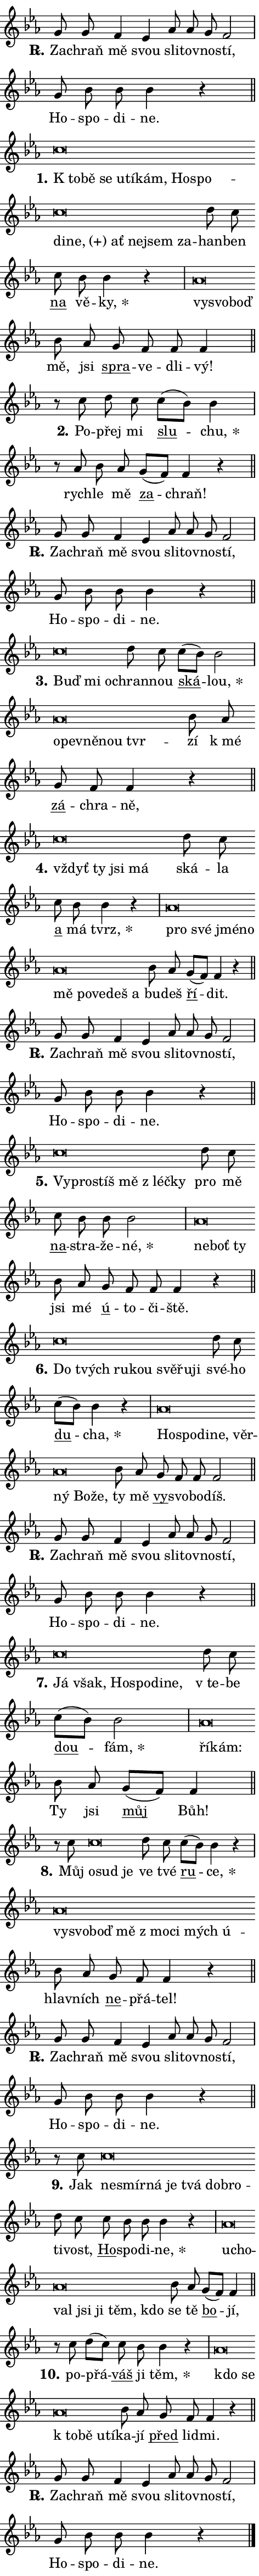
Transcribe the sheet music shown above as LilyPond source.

\version "2.24.0"
\header { tagline = "" }
\paper {
  indent = 0\cm
  top-margin = 0\cm
  right-margin = 0.13\cm % to fit lyric hyphens
  bottom-margin = 0\cm
  left-margin = 0\cm
  paper-width = 8\cm
  page-breaking = #ly:one-page-breaking
  system-system-spacing.basic-distance = #11
  score-system-spacing.basic-distance = #11
  ragged-last = ##f
}


%% Author: Thomas Morley
%% https://lists.gnu.org/archive/html/lilypond-user/2020-05/msg00002.html
#(define (line-position grob)
"Returns position of @var[grob} in current system:
   @code{'start}, if at first time-step
   @code{'end}, if at last time-step
   @code{'middle} otherwise
"
  (let* ((col (ly:item-get-column grob))
         (ln (ly:grob-object col 'left-neighbor))
         (rn (ly:grob-object col 'right-neighbor))
         (col-to-check-left (if (ly:grob? ln) ln col))
         (col-to-check-right (if (ly:grob? rn) rn col))
         (break-dir-left
           (and
             (ly:grob-property col-to-check-left 'non-musical #f)
             (ly:item-break-dir col-to-check-left)))
         (break-dir-right
           (and
             (ly:grob-property col-to-check-right 'non-musical #f)
             (ly:item-break-dir col-to-check-right))))
        (cond ((eqv? 1 break-dir-left) 'start)
              ((eqv? -1 break-dir-right) 'end)
              (else 'middle))))

#(define (tranparent-at-line-position vctor)
  (lambda (grob)
  "Relying on @code{line-position} select the relevant enry from @var{vctor}.
Used to determine transparency,"
    (case (line-position grob)
      ((end) (not (vector-ref vctor 0)))
      ((middle) (not (vector-ref vctor 1)))
      ((start) (not (vector-ref vctor 2))))))

noteHeadBreakVisibility =
#(define-music-function (break-visibility)(vector?)
"Makes @code{NoteHead}s transparent relying on @var{break-visibility}"
#{
  \override NoteHead.transparent =
    #(tranparent-at-line-position break-visibility)
#})

#(define delete-ledgers-for-transparent-note-heads
  (lambda (grob)
    "Reads whether a @code{NoteHead} is transparent.
If so this @code{NoteHead} is removed from @code{'note-heads} from
@var{grob}, which is supposed to be @code{LedgerLineSpanner}.
As a result ledgers are not printed for this @code{NoteHead}"
    (let* ((nhds-array (ly:grob-object grob 'note-heads))
           (nhds-list
             (if (ly:grob-array? nhds-array)
                 (ly:grob-array->list nhds-array)
                 '()))
           ;; Relies on the transparent-property being done before
           ;; Staff.LedgerLineSpanner.after-line-breaking is executed.
           ;; This is fragile ...
           (to-keep
             (remove
               (lambda (nhd)
                 (ly:grob-property nhd 'transparent #f))
               nhds-list)))
      ;; TODO find a better method to iterate over grob-arrays, similiar
      ;; to filter/remove etc for lists
      ;; For now rebuilt from scratch
      (set! (ly:grob-object grob 'note-heads)  '())
      (for-each
        (lambda (nhd)
          (ly:pointer-group-interface::add-grob grob 'note-heads nhd))
        to-keep))))

squashNotes = {
  \override NoteHead.X-extent = #'(-0.2 . 0.2)
  \override NoteHead.Y-extent = #'(-0.75 . 0)
  \override NoteHead.stencil =
    #(lambda (grob)
       (let ((pos (ly:grob-property grob 'staff-position)))
         (begin
           (if (< pos -7) (display "ERROR: Lower brevis then expected\n") (display ""))
           (if (<= pos -6) ly:text-interface::print ly:note-head::print))))
}
unSquashNotes = {
  \revert NoteHead.X-extent
  \revert NoteHead.Y-extent
  \revert NoteHead.stencil
}

hideNotes = \noteHeadBreakVisibility #begin-of-line-visible
unHideNotes = \noteHeadBreakVisibility #all-visible

% work-around for resetting accidentals
% https://lilypond.org/doc/v2.23/Documentation/notation/displaying-rhythms#unmetered-music
cadenzaMeasure = {
  \cadenzaOff
  \partial 1024 s1024
  \cadenzaOn
}

#(define-markup-command (accent layout props text) (markup?)
  "Underline accented syllable"
  (interpret-markup layout props
    #{\markup \override #'(offset . 4.3) \underline { #text }#}))

responsum = \markup \concat {
  "R" \hspace #-1.05 \path #0.1 #'((moveto 0 0.07) (lineto 0.9 0.8)) \hspace #0.05 "."
}

spaceSize = #0.6828661417322834 % exact space size for TeX Gyre Schola

\layout {
  \context {
    \Staff
    \remove "Time_signature_engraver"
    \override LedgerLineSpanner.after-line-breaking = #delete-ledgers-for-transparent-note-heads
  }
  \context {
    \Lyrics {
      \override LyricSpace.minimum-distance = \spaceSize
      \override LyricText.font-name = #"TeX Gyre Schola"
      \override LyricText.font-size = 1
      \override StanzaNumber.font-name = #"TeX Gyre Schola Bold"
      \override StanzaNumber.font-size = 1
    }
  }
  \context {
    \Score 
    \override NoteHead.text =
      #(lambda (grob) 
        (let ((pos (ly:grob-property grob 'staff-position)))
          #{\markup {
            \combine
              \halign #-0.55 \raise #(if (= pos -6) 0 0.5) \override #'(thickness . 2) \draw-line #'(3.2 . 0)
              \musicglyph "noteheads.sM1"
          }#}))
  }
}

% magnetic-lyrics.ily
%
%   written by
%     Jean Abou Samra <jean@abou-samra.fr>
%     Werner Lemberg <wl@gnu.org>
%
%   adapted by
%     Jiri Hon <jiri.hon@gmail.com>
%
% Version 2022-Apr-15

% https://www.mail-archive.com/lilypond-user@gnu.org/msg149350.html

#(define (Left_hyphen_pointer_engraver context)
   "Collect syllable-hyphen-syllable occurrences in lyrics and store
them in properties.  This engraver only looks to the left.  For
example, if the lyrics input is @code{foo -- bar}, it does the
following.

@itemize @bullet
@item
Set the @code{text} property of the @code{LyricHyphen} grob between
@q{foo} and @q{bar} to @code{foo}.

@item
Set the @code{left-hyphen} property of the @code{LyricText} grob with
text @q{foo} to the @code{LyricHyphen} grob between @q{foo} and
@q{bar}.
@end itemize

Use this auxiliary engraver in combination with the
@code{lyric-@/text::@/apply-@/magnetic-@/offset!} hook."
   (let ((hyphen #f)
         (text #f))
     (make-engraver
      (acknowledgers
       ((lyric-syllable-interface engraver grob source-engraver)
        (set! text grob)))
      (end-acknowledgers
       ((lyric-hyphen-interface engraver grob source-engraver)
        ;(when (not (grob::has-interface grob 'lyric-space-interface))
          (set! hyphen grob)));)
      ((stop-translation-timestep engraver)
       (when (and text hyphen)
         (ly:grob-set-object! text 'left-hyphen hyphen))
       (set! text #f)
       (set! hyphen #f)))))

#(define (lyric-text::apply-magnetic-offset! grob)
   "If the space between two syllables is less than the value in
property @code{LyricText@/.details@/.squash-threshold}, move the right
syllable to the left so that it gets concatenated with the left
syllable.

Use this function as a hook for
@code{LyricText@/.after-@/line-@/breaking} if the
@code{Left_@/hyphen_@/pointer_@/engraver} is active."
   (let ((hyphen (ly:grob-object grob 'left-hyphen #f)))
     (when hyphen
       (let ((left-text (ly:spanner-bound hyphen LEFT)))
         (when (grob::has-interface left-text 'lyric-syllable-interface)
           (let* ((common (ly:grob-common-refpoint grob left-text X))
                  (this-x-ext (ly:grob-extent grob common X))
                  (left-x-ext
                   (begin
                     ;; Trigger magnetism for left-text.
                     (ly:grob-property left-text 'after-line-breaking)
                     (ly:grob-extent left-text common X)))
                  ;; `delta` is the gap width between two syllables.
                  (delta (- (interval-start this-x-ext)
                            (interval-end left-x-ext)))
                  (details (ly:grob-property grob 'details))
                  (threshold (assoc-get 'squash-threshold details 0.2)))
             (when (< delta threshold)
               (let* (;; We have to manipulate the input text so that
                      ;; ligatures crossing syllable boundaries are not
                      ;; disabled.  For languages based on the Latin
                      ;; script this is essentially a beautification.
                      ;; However, for non-Western scripts it can be a
                      ;; necessity.
                      (lt (ly:grob-property left-text 'text))
                      (rt (ly:grob-property grob 'text))
                      (is-space (grob::has-interface hyphen 'lyric-space-interface))
                      (space (if is-space " " ""))
                      (extra-delta (if is-space spaceSize 0))
                      ;; Append new syllable.
                      (ltrt-space (if (and (string? lt) (string? rt))
                                (string-append lt space rt)
                                (make-concat-markup (list lt space rt))))
                      ;; Right-align `ltrt` to the right side.
                      (ltrt-space-markup (grob-interpret-markup
                               grob
                               (make-translate-markup
                                (cons (interval-length this-x-ext) 0)
                                (make-right-align-markup ltrt-space)))))
                 (begin
                   ;; Don't print `left-text`.
                   (ly:grob-set-property! left-text 'stencil #f)
                   ;; Set text and stencil (which holds all collected
                   ;; syllables so far) and shift it to the left.
                   (ly:grob-set-property! grob 'text ltrt-space)
                   (ly:grob-set-property! grob 'stencil ltrt-space-markup)
                   (ly:grob-translate-axis! grob (- (- delta extra-delta)) X))))))))))


#(define (lyric-hyphen::displace-bounds-first grob)
   ;; Make very sure this callback isn't triggered too early.
   (let ((left (ly:spanner-bound grob LEFT))
         (right (ly:spanner-bound grob RIGHT)))
     (ly:grob-property left 'after-line-breaking)
     (ly:grob-property right 'after-line-breaking)
     (ly:lyric-hyphen::print grob)))

squashThreshold = #0.4

\layout {
  \context {
    \Lyrics
    \consists #Left_hyphen_pointer_engraver
    \override LyricText.after-line-breaking =
      #lyric-text::apply-magnetic-offset!
    \override LyricHyphen.stencil = #lyric-hyphen::displace-bounds-first
    \override LyricText.details.squash-threshold = \squashThreshold
    \override LyricHyphen.minimum-distance = 0
    \override LyricHyphen.minimum-length = \squashThreshold
  }
}

squashText = \override LyricText.details.squash-threshold = 9999
unSquashText = \override LyricText.details.squash-threshold = \squashThreshold

leftText = \override LyricText.self-alignment-X = #LEFT
unLeftText = \revert LyricText.self-alignment-X

starOffset = #(lambda (grob) 
                (let ((x_offset (ly:self-alignment-interface::aligned-on-x-parent grob)))
                  (if (= x_offset 0) 0 (+ x_offset 1.2))))

star = #(define-music-function (syllable)(string?)
"Append star separator at the end of a syllable"
#{
  \once \override LyricText.X-offset = #starOffset
  \lyricmode { \markup {
    #syllable
    \override #'((font-name . "TeX Gyre Schola Bold")) \hspace #0.2 \lower #0.65 \larger "*"
  } }
#})

starAccent = #(define-music-function (syllable)(string?)
"Append star separator at the end of a syllable and make accent"
#{
  \once \override LyricText.X-offset = #starOffset
  \lyricmode { \markup {
    \accent #syllable
    \override #'((font-name . "TeX Gyre Schola Bold")) \hspace #0.2 \lower #0.65 \larger "*"
  } }
#})

breath = #(define-music-function (syllable)(string?)
"Append breathing indicator at the end of a syllable"
#{
  \lyricmode { \markup { #syllable "+" } }
#})

optionalBreath = #(define-music-function (syllable)(string?)
"Append optional breathing indicator at the end of a syllable"
#{
  \lyricmode { \markup { #syllable "(+)" } }
#})


\score {
    <<
        \new Voice = "melody" { \cadenzaOn \key es \major \relative { g'8 g f4 es \bar "" as8 as g f2 \cadenzaMeasure \bar "|" g8 bes bes bes4 r \cadenzaMeasure \bar "||" \break } }
        \new Lyrics \lyricsto "melody" { \lyricmode { \set stanza = \responsum
Za -- chraň mě svou sli -- tov -- no -- stí, Ho -- spo -- di -- ne. } }
    >>
    \layout {}
}

\score {
    <<
        \new Voice = "melody" { \cadenzaOn \key es \major \relative { \squashNotes c''\breve*1/16 \hideNotes \breve*1/16 \bar "" \breve*1/16 \bar "" \breve*1/16 \bar "" \breve*1/16 \bar "" \breve*1/16 \bar "" \breve*1/16 \bar "" \breve*1/16 \bar "" \breve*1/16 \bar "" \breve*1/16 \bar "" \breve*1/16 \bar "" \breve*1/16 \bar "" \breve*1/16 \breve*1/16 \bar "" \unHideNotes \unSquashNotes d8 c \bar "" c bes bes4 r \cadenzaMeasure \bar "|" \squashNotes as\breve*1/16 \hideNotes \breve*1/16 \breve*1/16 \bar "" \unHideNotes \unSquashNotes bes8 as \bar "" g f f f4 \cadenzaMeasure \bar "||" \break } }
        \new Lyrics \lyricsto "melody" { \lyricmode { \set stanza = "1."
\leftText "K to" -- \squashText bě se u -- tí -- kám, Ho -- spo -- di -- \optionalBreath ne, ať nej -- sem za -- \unLeftText \unSquashText han -- ben \markup \accent na vě -- \star ky, \leftText vy -- \squashText svo -- boď \unLeftText \unSquashText mě, jsi \markup \accent spra -- ve -- dli -- vý! } }
    >>
    \layout {}
}

\score {
    <<
        \new Voice = "melody" { \cadenzaOn \key es \major \relative { r8 c'' d8 c \bar "" c[( bes)] bes4 \cadenzaMeasure \bar "|" r8 as bes8 as \bar "" g[( f)] f4 r \cadenzaMeasure \bar "||" \break } }
        \new Lyrics \lyricsto "melody" { \lyricmode { \set stanza = "2."
Po -- přej mi \markup \accent slu -- \star chu, rych -- le mě \markup \accent za -- chraň! } }
    >>
    \layout {}
}

\score {
    <<
        \new Voice = "melody" { \cadenzaOn \key es \major \relative { g'8 g f4 es \bar "" as8 as g f2 \cadenzaMeasure \bar "|" g8 bes bes bes4 r \cadenzaMeasure \bar "||" \break } }
        \new Lyrics \lyricsto "melody" { \lyricmode { \set stanza = \responsum
Za -- chraň mě svou sli -- tov -- no -- stí, Ho -- spo -- di -- ne. } }
    >>
    \layout {}
}

\score {
    <<
        \new Voice = "melody" { \cadenzaOn \key es \major \relative { \squashNotes c''\breve*1/16 \hideNotes \breve*1/16 \breve*1/16 \bar "" \unHideNotes \unSquashNotes d8 c \bar "" c[( bes)] bes2 \cadenzaMeasure \bar "|" \squashNotes as\breve*1/16 \hideNotes \breve*1/16 \bar "" \breve*1/16 \bar "" \breve*1/16 \breve*1/16 \bar "" \unHideNotes \unSquashNotes bes8 as \bar "" g f f4 r \cadenzaMeasure \bar "||" \break } }
        \new Lyrics \lyricsto "melody" { \lyricmode { \set stanza = "3."
\leftText Buď \squashText mi o -- \unLeftText \unSquashText chran -- nou \markup \accent ská -- \star lou, \leftText o -- \squashText pev -- ně -- nou tvr -- \unLeftText \unSquashText zí "k mé" \markup \accent zá -- chra -- ně, } }
    >>
    \layout {}
}

\score {
    <<
        \new Voice = "melody" { \cadenzaOn \key es \major \relative { \squashNotes c''\breve*1/16 \hideNotes \breve*1/16 \bar "" \breve*1/16 \breve*1/16 \bar "" \unHideNotes \unSquashNotes d8 c \bar "" c bes bes4 r \cadenzaMeasure \bar "|" \squashNotes as\breve*1/16 \hideNotes \breve*1/16 \bar "" \breve*1/16 \bar "" \breve*1/16 \bar "" \breve*1/16 \bar "" \breve*1/16 \bar "" \breve*1/16 \bar "" \breve*1/16 \breve*1/16 \bar "" \unHideNotes \unSquashNotes bes8 as \bar "" g[( f)] f4 r \cadenzaMeasure \bar "||" \break } }
        \new Lyrics \lyricsto "melody" { \lyricmode { \set stanza = "4."
\leftText vždyť \squashText ty jsi má \unLeftText \unSquashText ská -- la \markup \accent a má \star tvrz, \leftText pro \squashText své jmé -- no mě po -- ve -- deš a \unLeftText \unSquashText bu -- deš \markup \accent ří -- dit. } }
    >>
    \layout {}
}

\score {
    <<
        \new Voice = "melody" { \cadenzaOn \key es \major \relative { g'8 g f4 es \bar "" as8 as g f2 \cadenzaMeasure \bar "|" g8 bes bes bes4 r \cadenzaMeasure \bar "||" \break } }
        \new Lyrics \lyricsto "melody" { \lyricmode { \set stanza = \responsum
Za -- chraň mě svou sli -- tov -- no -- stí, Ho -- spo -- di -- ne. } }
    >>
    \layout {}
}

\score {
    <<
        \new Voice = "melody" { \cadenzaOn \key es \major \relative { \squashNotes c''\breve*1/16 \hideNotes \breve*1/16 \bar "" \breve*1/16 \bar "" \breve*1/16 \bar "" \breve*1/16 \breve*1/16 \bar "" \unHideNotes \unSquashNotes d8 c \bar "" c bes bes bes2 \cadenzaMeasure \bar "|" \squashNotes as\breve*1/16 \hideNotes \breve*1/16 \breve*1/16 \bar "" \unHideNotes \unSquashNotes bes8 as \bar "" g f f f4 r \cadenzaMeasure \bar "||" \break } }
        \new Lyrics \lyricsto "melody" { \lyricmode { \set stanza = "5."
\leftText Vy -- \squashText pro -- stíš mě "z léč" -- ky \unLeftText \unSquashText pro mě \markup \accent na -- stra -- že -- \star né, \leftText ne -- \squashText boť ty \unLeftText \unSquashText jsi mé \markup \accent ú -- to -- či -- ště. } }
    >>
    \layout {}
}

\score {
    <<
        \new Voice = "melody" { \cadenzaOn \key es \major \relative { \squashNotes c''\breve*1/16 \hideNotes \breve*1/16 \bar "" \breve*1/16 \bar "" \breve*1/16 \bar "" \breve*1/16 \bar "" \breve*1/16 \breve*1/16 \bar "" \unHideNotes \unSquashNotes d8 c \bar "" c[( bes)] bes4 r \cadenzaMeasure \bar "|" \squashNotes as\breve*1/16 \hideNotes \breve*1/16 \bar "" \breve*1/16 \bar "" \breve*1/16 \bar "" \breve*1/16 \bar "" \breve*1/16 \bar "" \breve*1/16 \breve*1/16 \bar "" \unHideNotes \unSquashNotes bes8 as \bar "" g f f f2 \cadenzaMeasure \bar "||" \break } }
        \new Lyrics \lyricsto "melody" { \lyricmode { \set stanza = "6."
\leftText Do \squashText tvých ru -- kou svě -- řu -- ji \unLeftText \unSquashText své -- ho \markup \accent du -- \star cha, \leftText Ho -- \squashText spo -- di -- ne, věr -- ný Bo -- že, \unLeftText \unSquashText ty mě \markup \accent vy -- svo -- bo -- díš. } }
    >>
    \layout {}
}

\score {
    <<
        \new Voice = "melody" { \cadenzaOn \key es \major \relative { g'8 g f4 es \bar "" as8 as g f2 \cadenzaMeasure \bar "|" g8 bes bes bes4 r \cadenzaMeasure \bar "||" \break } }
        \new Lyrics \lyricsto "melody" { \lyricmode { \set stanza = \responsum
Za -- chraň mě svou sli -- tov -- no -- stí, Ho -- spo -- di -- ne. } }
    >>
    \layout {}
}

\score {
    <<
        \new Voice = "melody" { \cadenzaOn \key es \major \relative { \squashNotes c''\breve*1/16 \hideNotes \breve*1/16 \bar "" \breve*1/16 \bar "" \breve*1/16 \bar "" \breve*1/16 \breve*1/16 \bar "" \unHideNotes \unSquashNotes d8 c \bar "" c[( bes)] bes2 \cadenzaMeasure \bar "|" \squashNotes as\breve*1/16 \hideNotes \breve*1/16 \bar "" \unHideNotes \unSquashNotes bes8 as \bar "" g[( f)] f4 \cadenzaMeasure \bar "||" \break } }
        \new Lyrics \lyricsto "melody" { \lyricmode { \set stanza = "7."
\leftText Já \squashText však, Ho -- spo -- di -- ne, \unLeftText \unSquashText "v te" -- be \markup \accent dou -- \star fám, \leftText ří -- \squashText kám: \unLeftText \unSquashText Ty jsi \markup \accent můj Bůh! } }
    >>
    \layout {}
}

\score {
    <<
        \new Voice = "melody" { \cadenzaOn \key es \major \relative { r8 c''8 \squashNotes c\breve*1/16 \hideNotes \breve*1/16 \breve*1/16 \bar "" \unHideNotes \unSquashNotes d8 c \bar "" c[( bes)] bes4 r \cadenzaMeasure \bar "|" \squashNotes as\breve*1/16 \hideNotes \breve*1/16 \bar "" \breve*1/16 \bar "" \breve*1/16 \bar "" \breve*1/16 \bar "" \breve*1/16 \bar "" \breve*1/16 \breve*1/16 \bar "" \unHideNotes \unSquashNotes bes8 as \bar "" g f f4 r \cadenzaMeasure \bar "||" \break } }
        \new Lyrics \lyricsto "melody" { \lyricmode { \set stanza = "8."
Můj \leftText o -- \squashText sud je \unLeftText \unSquashText ve tvé \markup \accent ru -- \star ce, \leftText vy -- \squashText svo -- boď mě "z mo" -- ci mých ú -- \unLeftText \unSquashText hlav -- ních \markup \accent ne -- přá -- tel! } }
    >>
    \layout {}
}

\score {
    <<
        \new Voice = "melody" { \cadenzaOn \key es \major \relative { g'8 g f4 es \bar "" as8 as g f2 \cadenzaMeasure \bar "|" g8 bes bes bes4 r \cadenzaMeasure \bar "||" \break } }
        \new Lyrics \lyricsto "melody" { \lyricmode { \set stanza = \responsum
Za -- chraň mě svou sli -- tov -- no -- stí, Ho -- spo -- di -- ne. } }
    >>
    \layout {}
}

\score {
    <<
        \new Voice = "melody" { \cadenzaOn \key es \major \relative { r8 c''8 \squashNotes c\breve*1/16 \hideNotes \breve*1/16 \bar "" \breve*1/16 \bar "" \breve*1/16 \bar "" \breve*1/16 \bar "" \breve*1/16 \breve*1/16 \bar "" \unHideNotes \unSquashNotes d8 c \bar "" c bes bes bes4 r \cadenzaMeasure \bar "|" \squashNotes as\breve*1/16 \hideNotes \breve*1/16 \bar "" \breve*1/16 \bar "" \breve*1/16 \bar "" \breve*1/16 \bar "" \breve*1/16 \breve*1/16 \bar "" \unHideNotes \unSquashNotes bes8 as \bar "" g[( f)] f4 \cadenzaMeasure \bar "||" \break } }
        \new Lyrics \lyricsto "melody" { \lyricmode { \set stanza = "9."
Jak \leftText ne -- \squashText smír -- ná je tvá dob -- ro -- \unLeftText \unSquashText ti -- vost, \markup \accent Ho -- spo -- di -- \star ne, \leftText u -- \squashText cho -- val jsi ji těm, kdo \unLeftText \unSquashText se tě \markup \accent bo -- jí, } }
    >>
    \layout {}
}

\score {
    <<
        \new Voice = "melody" { \cadenzaOn \key es \major \relative { r8 c'' d8[( c)] \bar "" c bes bes4 r \cadenzaMeasure \bar "|" \squashNotes as\breve*1/16 \hideNotes \breve*1/16 \bar "" \breve*1/16 \bar "" \breve*1/16 \bar "" \breve*1/16 \breve*1/16 \bar "" \unHideNotes \unSquashNotes bes8 as \bar "" g f f4 r \cadenzaMeasure \bar "||" \break } }
        \new Lyrics \lyricsto "melody" { \lyricmode { \set stanza = "10."
po -- přá -- \markup \accent váš ji \star těm, \leftText kdo \squashText se "k to" -- bě u -- tí -- \unLeftText \unSquashText ka -- jí \markup \accent před lid -- mi. } }
    >>
    \layout {}
}

\score {
    <<
        \new Voice = "melody" { \cadenzaOn \key es \major \relative { g'8 g f4 es \bar "" as8 as g f2 \cadenzaMeasure \bar "|" g8 bes bes bes4 r \cadenzaMeasure \bar "||" \break } \bar "|." }
        \new Lyrics \lyricsto "melody" { \lyricmode { \set stanza = \responsum
Za -- chraň mě svou sli -- tov -- no -- stí, Ho -- spo -- di -- ne. } }
    >>
    \layout {}
}
